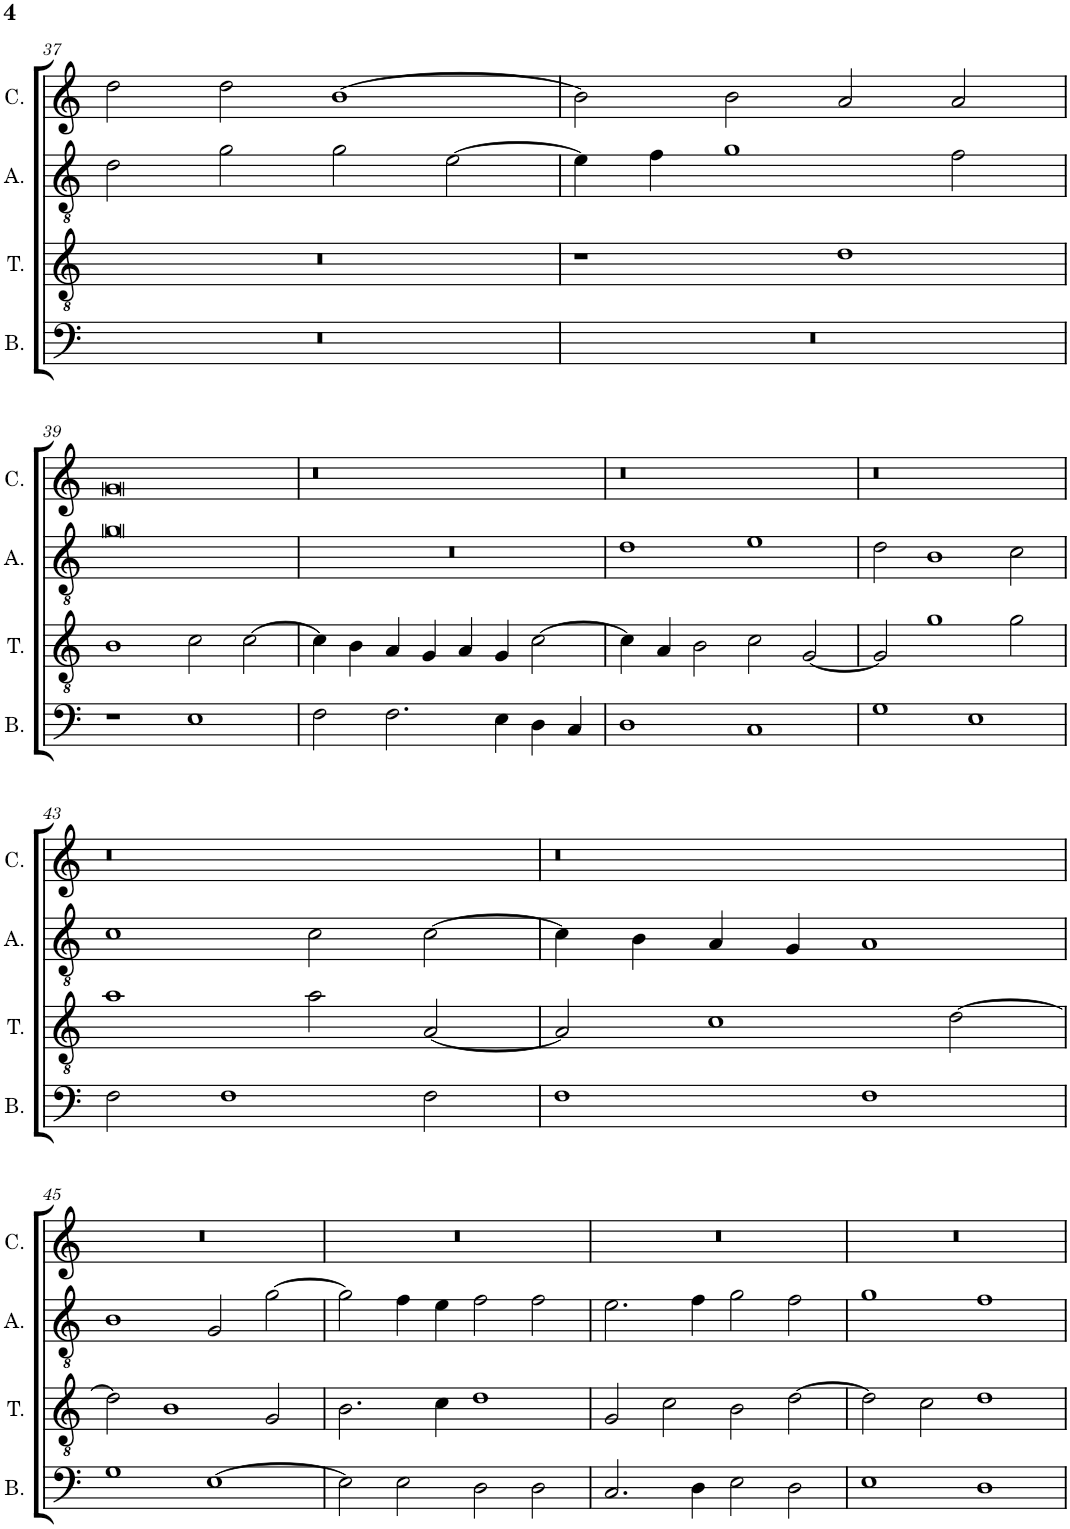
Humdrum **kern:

**kern	**kern	**kern	**kern
*part4	*part3	*part2	*part1
*staff4	*staff3	*staff2	*staff1
*I"Bassus	*I"Tenor	*I"Altus	*I"Cantus
*I'B.	*I'T.	*I'A.	*I'C.
!!LO:PB:g=z
*clefF4	*clefGv2	*clefGv2	*clefG2
*k[]	*k[]	*k[]	*k[]
*M2/1	*M2/1	*M2/1	*M2/1
=37	=37	=37	=37
0r	0r	2d\	2dd\
.	.	2g\	2dd\
.	.	2g\	[1b
.	.	[2e\	.
=38	=38	=38	=38
0r	1r	4e\]	2b\]
.	.	4f\	.
.	.	1g	2b\
.	1d	.	2a/
.	.	2f\	2a/
!!LO:LB:g=z
=39	=39	=39	=39
1r	1B	0g	0g
1E	2c\	.	.
.	[2c\	.	.
=40	=40	=40	=40
2F\	4c\]	0r	0r
.	4B\	.	.
2.F\	4A/	.	.
.	4G/	.	.
.	4A/	.	.
4E\	4G/	.	.
4D\	[2c\	.	.
4C/	.	.	.
=41	=41	=41	=41
1D	4c\]	1d	0r
.	4A/	.	.
.	2B\	.	.
1C	2c\	1e	.
.	[2G/	.	.
=42	=42	=42	=42
1G	2G/]	2d\	0r
.	1g	1B	.
1E	.	.	.
.	2g\	2c\	.
!!LO:LB:g=z
=43	=43	=43	=43
2F\	1a	1c	0r
1F	.	.	.
.	2a\	2c\	.
2F\	[2A/	[2c\	.
=44	=44	=44	=44
1F	2A/]	4c\]	0r
.	.	4B\	.
.	1c	4A/	.
.	.	4G/	.
1F	.	1A	.
.	[2d\	.	.
!!LO:LB:g=z
=45	=45	=45	=45
1G	2d\]	1B	0r
.	1B	.	.
[1E	.	2G/	.
.	2G/	[2g\	.
=46	=46	=46	=46
2E\]	2.B\	2g\]	0r
2E\	.	4f\	.
.	4c\	4e\	.
2D\	1d	2f\	.
2D\	.	2f\	.
=47	=47	=47	=47
2.C/	2G/	2.e\	0r
.	2c\	.	.
4D\	.	4f\	.
2E\	2B\	2g\	.
2D\	[2d\	2f\	.
=48	=48	=48	=48
1E	2d\]	1g	0r
.	2c\	.	.
1D	1d	1f	.
=	=	=	=
*-	*-	*-	*-
